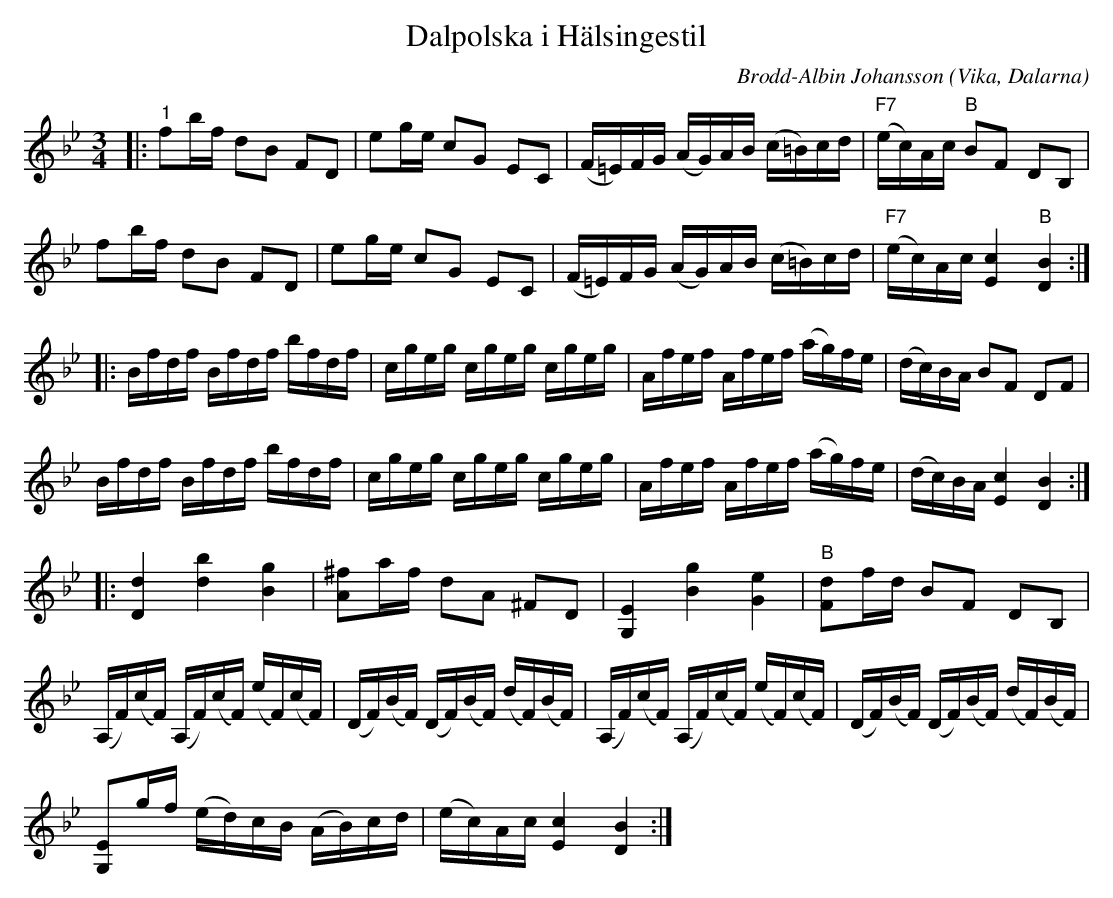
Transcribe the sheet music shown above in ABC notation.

X:1
T:Dalpolska i Hälsingestil
C:Brodd-Albin Johansson
O:Vika, Dalarna
L:1/16
M:3/4
K:Bb
V:1
|:"^1" f2bf d2B2 F2D2 | e2ge c2G2 E2C2 | (F=E)FG (AG)AB (c=B)cd |"F7" (ec)Ac"B" B2F2 D2B,2 |
f2bf d2B2 F2D2 | e2ge c2G2 E2C2 | (F=E)FG (AG)AB (c=B)cd |"F7" (ec)Ac [Ec]4"B" [DB]4 ::
Bfdf Bfdf bfdf | cgeg cgeg cgeg | Afef Afef (ag)fe | (dc)BA B2F2 D2F2 |
Bfdf Bfdf bfdf | cgeg cgeg cgeg | Afef Afef (ag)fe | (dc)BA [Ec]4 [DB]4 ::
[Dd]4 [db]4 [Bg]4 | [A^f]2af d2A2 ^F2D2 | [G,E]4 [Bg]4 [Ge]4 |"B" [Fd]2fd B2F2 D2B,2 |
(A,F)(cF) (A,F)(cF) (eF)(cF) | (DF)(BF) (DF)(BF) (dF)(BF) | (A,F)(cF) (A,F)(cF) (eF)(cF) | (DF)(BF) (DF)(BF) (dF)(BF) |
[G,E]2gf (ed)cB (AB)cd | (ec)Ac [Ec]4 [DB]4 :|
